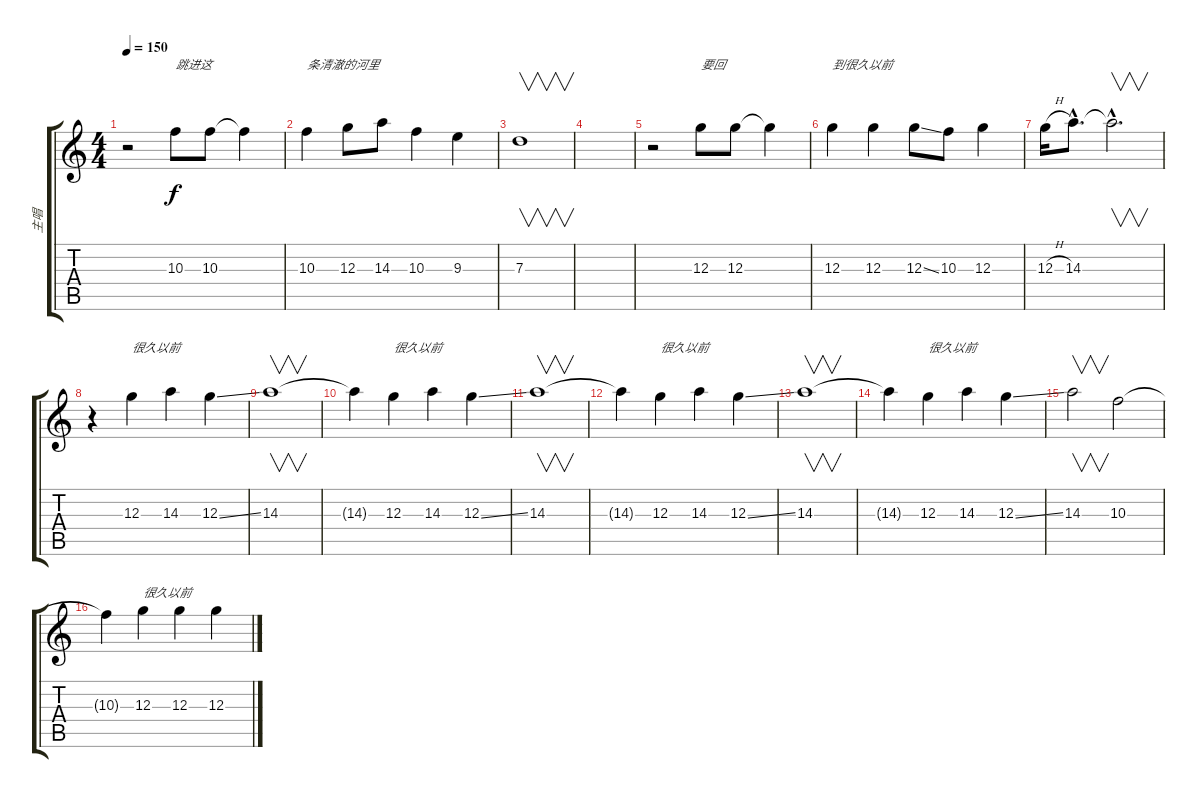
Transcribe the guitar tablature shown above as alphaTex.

\track ("主唱" "主唱") {instrument distortionguitar}
\staff {score tabs}
\tuning (E4 B3 G3 D3 A2 E2) {hide}
\ts (4 4)
\tempo 150
\clef g2
\ks c
r.2{dy f} 10.3.8{txt "跳进这"} 10.3.8 10.3{t}.4 |
10.3.4{txt "条清澈的河里"} 12.3.8 14.3.8 10.3.4 9.3.4 |
7.3.1{v} |
|
r.2 12.3.8{txt "要回"} 12.3.8 12.3{t}.4 |
12.3.4{txt "到很久以前"} 12.3.4 12.3{ss}.8 10.3.8 12.3.4 |
12.3{h}.16 14.3{hac}.8{d} 14.3{hac t}.2{v d} |
r.4 12.3.4{txt "很久以前"} 14.3.4 12.3{ss}.4 |
14.3.1{v} |
14.3{t}.4 12.3.4{txt "很久以前"} 14.3.4 12.3{ss}.4 |
14.3.1{v} |
14.3{t}.4 12.3.4{txt "很久以前"} 14.3.4 12.3{ss}.4 |
14.3.1{v} |
14.3{t}.4 12.3.4{txt "很久以前"} 14.3.4 12.3{ss}.4 |
14.3.2{v} 10.3.2 |
10.3{t}.4 12.3.4{txt "很久以前"} 12.3.4 12.3{ss}.4
